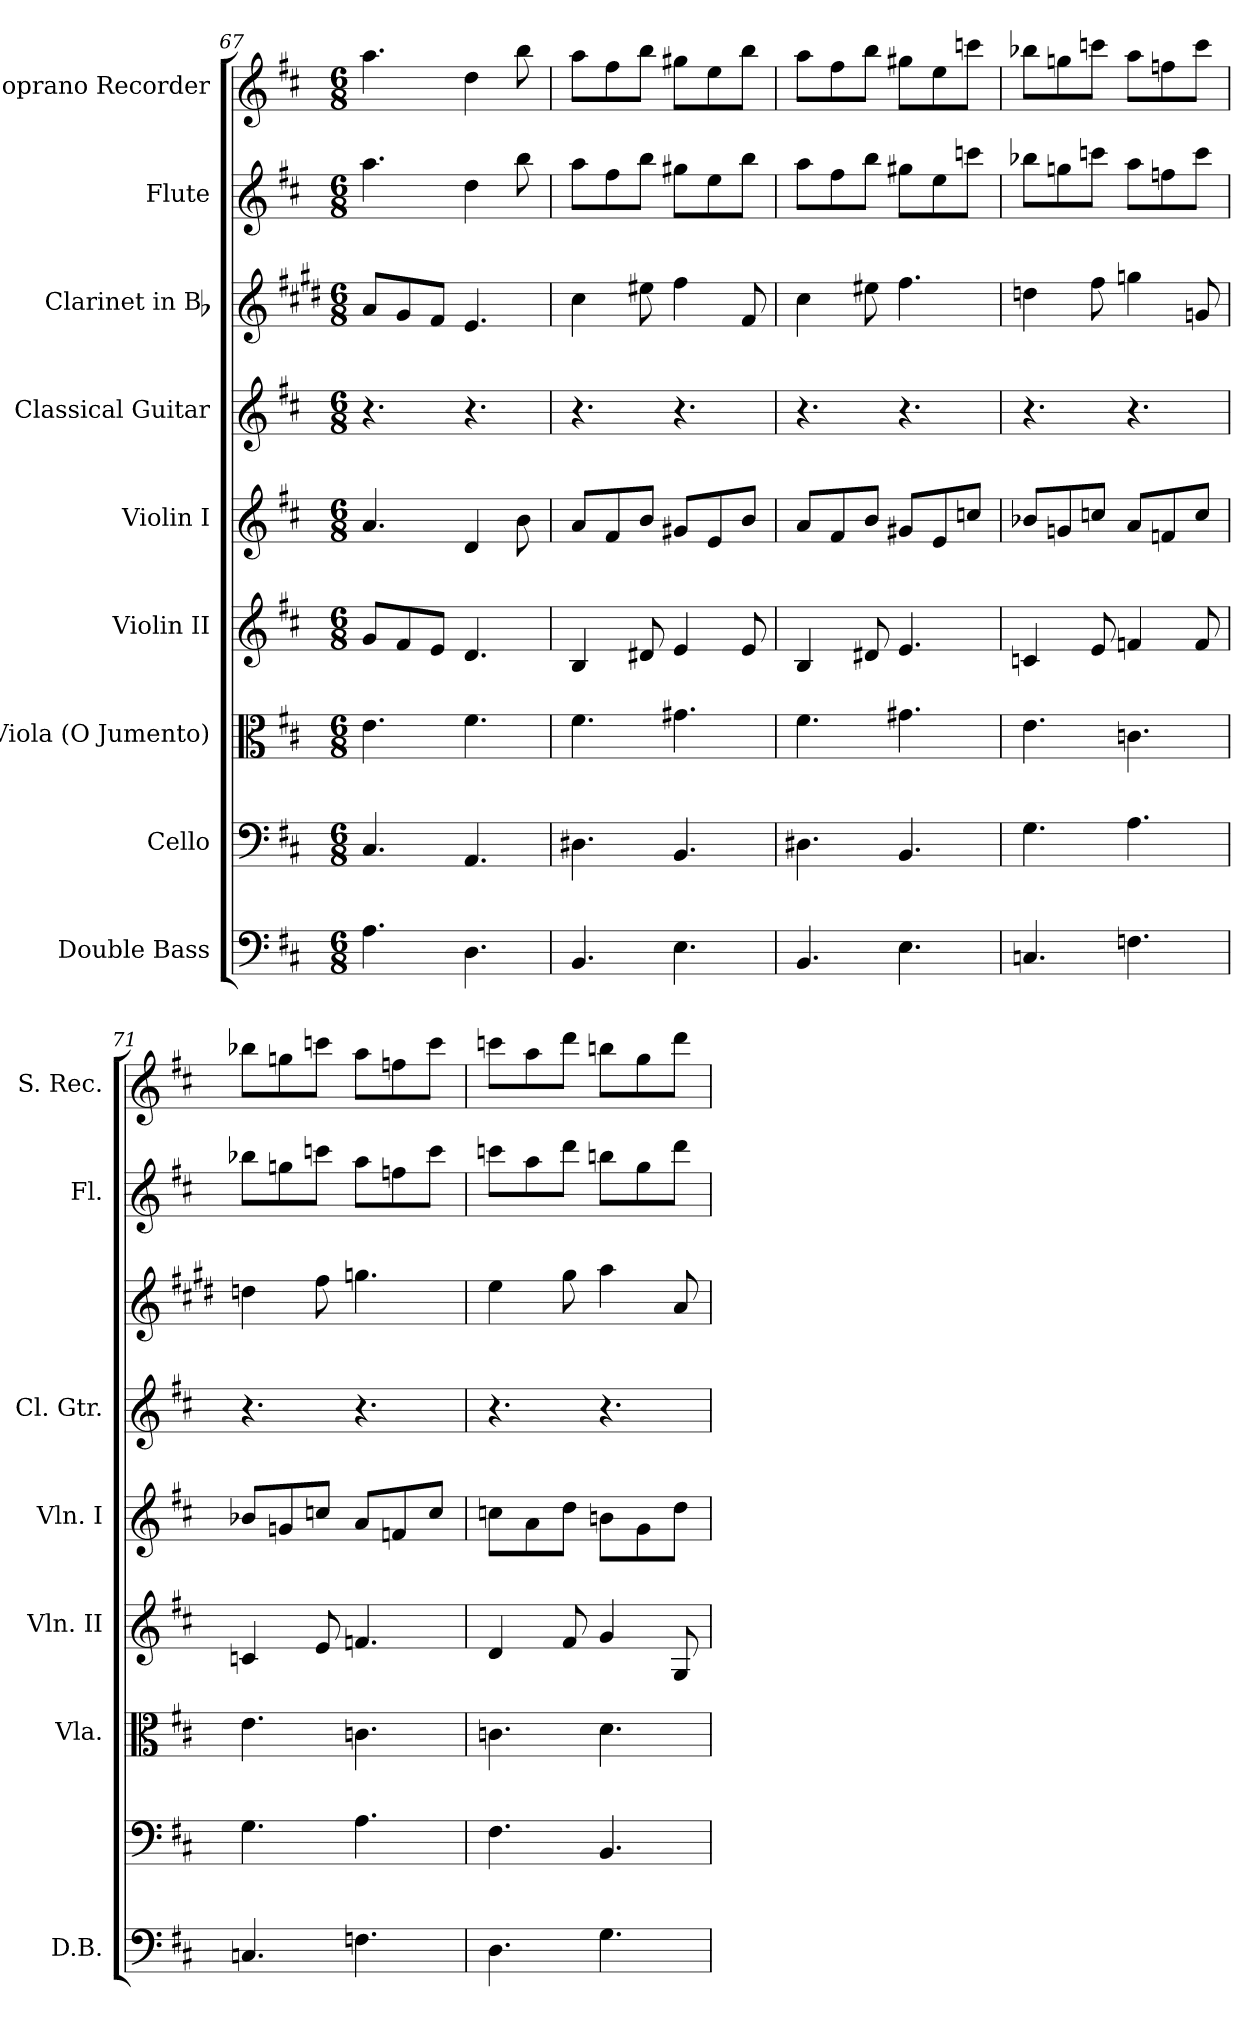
**kern	**kern	**kern	**kern	**kern	**kern	**kern	**kern	**kern
*part9	*part8	*part7	*part6	*part5	*part4	*part3	*part2	*part1
*staff9	*staff8	*staff7	*staff6	*staff5	*staff4	*staff3	*staff2	*staff1
*I"Double Bass	*I"Cello	*I"Viola (O Jumento)	*I"Violin II	*I"Violin I	*I"Classical Guitar	*I"Clarinet in Bb	*I"Flute	*I"Soprano Recorder
*I'D.B.	*	*I'Vla.	*I'Vln. II	*I'Vln. I	*I'Cl. Gtr.	*	*I'Fl.	*I'S. Rec.
*clefF4	*clefF4	*clefC3	*clefG2	*clefG2	*clefG2	*clefG2	*clefG2	*clefG2
*ITrd7c12	*	*	*	*	*ITrd7c12	*ITrd1c2	*	*ITrd-7c-12
*k[f#c#]	*k[f#c#]	*k[f#c#]	*k[f#c#]	*k[f#c#]	*k[f#c#]	*k[f#c#]	*k[f#c#]	*k[f#c#]
*D:	*D:	*D:	*D:	*D:	*D:	*D:	*D:	*D:
*M6/8	*M6/8	*M6/8	*M6/8	*M6/8	*M6/8	*M6/8	*M6/8	*M6/8
=67	=67	=67	=67	=67	=67	=67	=67	=67
4.AA\	4.C#/	4.e\	8g/L	4.a/	4.r	8g/L	4.aa\	4.aaa\
.	.	.	8f#/	.	.	8f#/	.	.
.	.	.	8e/J	.	.	8e/J	.	.
4.DD\	4.AA/	4.f#\	4.d/	4d/	4.r	4.d/	4dd\	4ddd\
.	.	.	.	8b\	.	.	8bb\	8bbb\
=68	=68	=68	=68	=68	=68	=68	=68	=68
4.BBB/	4.D#X\	4.f#\	4B/	8a/L	4.r	4b\	8aa\L	8aaa\L
.	.	.	.	8f#/	.	.	8ff#\	8fff#\
.	.	.	8d#X/	8b/J	.	8dd#X\	8bb\J	8bbb\J
4.EE\	4.BB/	4.g#X\	4e/	8g#X/L	4.r	4ee\	8gg#X\L	8ggg#X\L
.	.	.	.	8e/	.	.	8ee\	8eee\
.	.	.	8e/	8b/J	.	8e/	8bb\J	8bbb\J
=69	=69	=69	=69	=69	=69	=69	=69	=69
4.BBB/	4.D#X\	4.f#\	4B/	8a/L	4.r	4b\	8aa\L	8aaa\L
.	.	.	.	8f#/	.	.	8ff#\	8fff#\
.	.	.	8d#X/	8b/J	.	8dd#X\	8bb\J	8bbb\J
4.EE\	4.BB/	4.g#X\	4.e/	8g#X/L	4.r	4.ee\	8gg#X\L	8ggg#X\L
.	.	.	.	8e/	.	.	8ee\	8eee\
.	.	.	.	8ccn/J	.	.	8cccn\J	8ccccn\J
=70	=70	=70	=70	=70	=70	=70	=70	=70
4.CCn/	4.G\	4.e\	4cn/	8b-X/L	4.r	4ccn\	8bb-X\L	8bbb-X\L
.	.	.	.	8gni/	.	.	8ggni\	8gggni\
.	.	.	8e/	8ccn/J	.	8ee\	8cccn\J	8ccccn\J
4.FFn\	4.A\	4.cn\	4fn/	8a/L	4.r	4ffn\	8aa\L	8aaa\L
.	.	.	.	8fn/	.	.	8ffn\	8fffn\
.	.	.	8f/	8cc/J	.	8fn/	8ccc\J	8cccc\J
!!LO:PB:g=z
=71	=71	=71	=71	=71	=71	=71	=71	=71
4.CCn/	4.G\	4.e\	4cn/	8b-X/L	4.r	4ccn\	8bb-X\L	8bbb-X\L
.	.	.	.	8gni/	.	.	8ggni\	8gggni\
.	.	.	8e/	8ccn/J	.	8ee\	8cccn\J	8ccccn\J
4.FFn\	4.A\	4.cn\	4.fn/	8a/L	4.r	4.ffn\	8aa\L	8aaa\L
.	.	.	.	8fn/	.	.	8ffn\	8fffn\
.	.	.	.	8cc/J	.	.	8ccc\J	8cccc\J
=72	=72	=72	=72	=72	=72	=72	=72	=72
4.DD\	4.F#\	4.cn\	4d/	8ccn\L	4.r	4dd\	8cccn\L	8ccccn\L
.	.	.	.	8a\	.	.	8aa\	8aaa\
.	.	.	8f#i/	8dd\J	.	8ff#i\	8ddd\J	8dddd\J
4.GG\	4.BB/	4.d\	4g/	8bni\L	4.r	4gg\	8bbni\L	8bbbni\L
.	.	.	.	8g\	.	.	8gg\	8ggg\
.	.	.	8G/	8dd\J	.	8g/	8ddd\J	8dddd\J
=	=	=	=	=	=	=	=	=
*-	*-	*-	*-	*-	*-	*-	*-	*-
